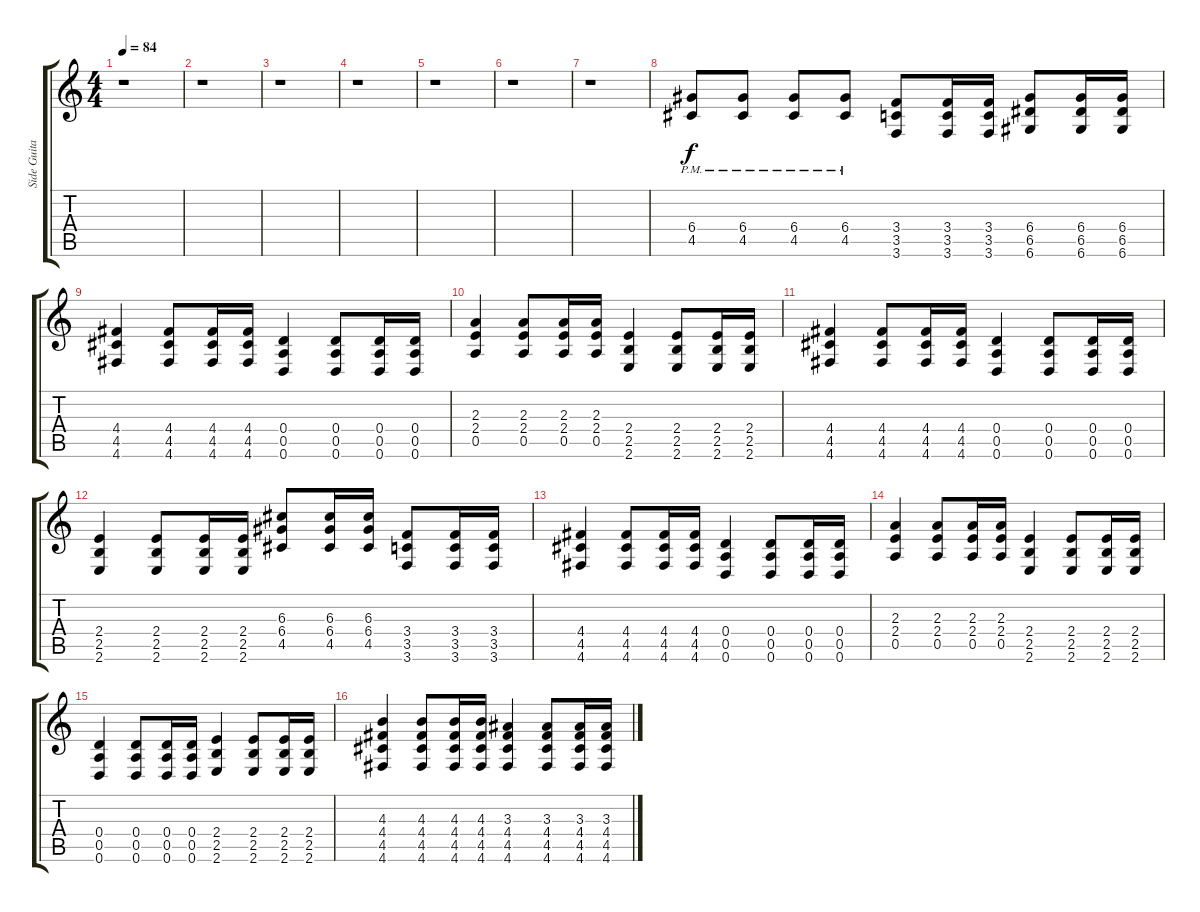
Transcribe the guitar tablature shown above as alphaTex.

\track ("Side Guitar" "Side Guita") {instrument distortionguitar}
\staff {score tabs}
\tuning (E4 B3 G3 D3 A2 D2) {hide}
\ts (4 4)
\tempo 84
\clef g2
\ks c
r.1{dy f} |
r.1 |
r.1 |
r.1 |
r.1 |
r.1 |
r.1 |
(6.4{pm} 4.5{pm}).8 (6.4{pm} 4.5{pm}).8 (6.4{pm} 4.5{pm}).8 (6.4{pm} 4.5{pm}).8 (3.4 3.5 3.6).8 (3.4 3.5 3.6).16 (3.4 3.5 3.6).16 (6.4 6.5 6.6).8 (6.4 6.5 6.6).16 (6.4 6.5 6.6).16 |
(4.4 4.5 4.6).4 (4.4 4.5 4.6).8 (4.4 4.5 4.6).16 (4.4 4.5 4.6).16 (0.4 0.5 0.6).4 (0.4 0.5 0.6).8 (0.4 0.5 0.6).16 (0.4 0.5 0.6).16 |
(2.3 2.4 0.5).4 (2.3 2.4 0.5).8 (2.3 2.4 0.5).16 (2.3 2.4 0.5).16 (2.4 2.5 2.6).4 (2.4 2.5 2.6).8 (2.4 2.5 2.6).16 (2.4 2.5 2.6).16 |
(4.4 4.5 4.6).4 (4.4 4.5 4.6).8 (4.4 4.5 4.6).16 (4.4 4.5 4.6).16 (0.4 0.5 0.6).4 (0.4 0.5 0.6).8 (0.4 0.5 0.6).16 (0.4 0.5 0.6).16 |
(2.4 2.5 2.6).4 (2.4 2.5 2.6).8 (2.4 2.5 2.6).16 (2.4 2.5 2.6).16 (6.3 6.4 4.5).8 (6.3 6.4 4.5).16 (6.3 6.4 4.5).16 (3.4 3.5 3.6).8 (3.4 3.5 3.6).16 (3.4 3.5 3.6).16 |
(4.4 4.5 4.6).4 (4.4 4.5 4.6).8 (4.4 4.5 4.6).16 (4.4 4.5 4.6).16 (0.4 0.5 0.6).4 (0.4 0.5 0.6).8 (0.4 0.5 0.6).16 (0.4 0.5 0.6).16 |
(2.3 2.4 0.5).4 (2.3 2.4 0.5).8 (2.3 2.4 0.5).16 (2.3 2.4 0.5).16 (2.4 2.5 2.6).4 (2.4 2.5 2.6).8 (2.4 2.5 2.6).16 (2.4 2.5 2.6).16 |
(0.4 0.5 0.6).4 (0.4 0.5 0.6).8 (0.4 0.5 0.6).16 (0.4 0.5 0.6).16 (2.4 2.5 2.6).4 (2.4 2.5 2.6).8 (2.4 2.5 2.6).16 (2.4 2.5 2.6).16 |
(4.3 4.4 4.5 4.6).4 (4.3 4.4 4.5 4.6).8 (4.3 4.4 4.5 4.6).16 (4.3 4.4 4.5 4.6).16 (3.3 4.4 4.5 4.6).4 (3.3 4.4 4.5 4.6).8 (3.3 4.4 4.5 4.6).16 (3.3 4.4 4.5 4.6).16
